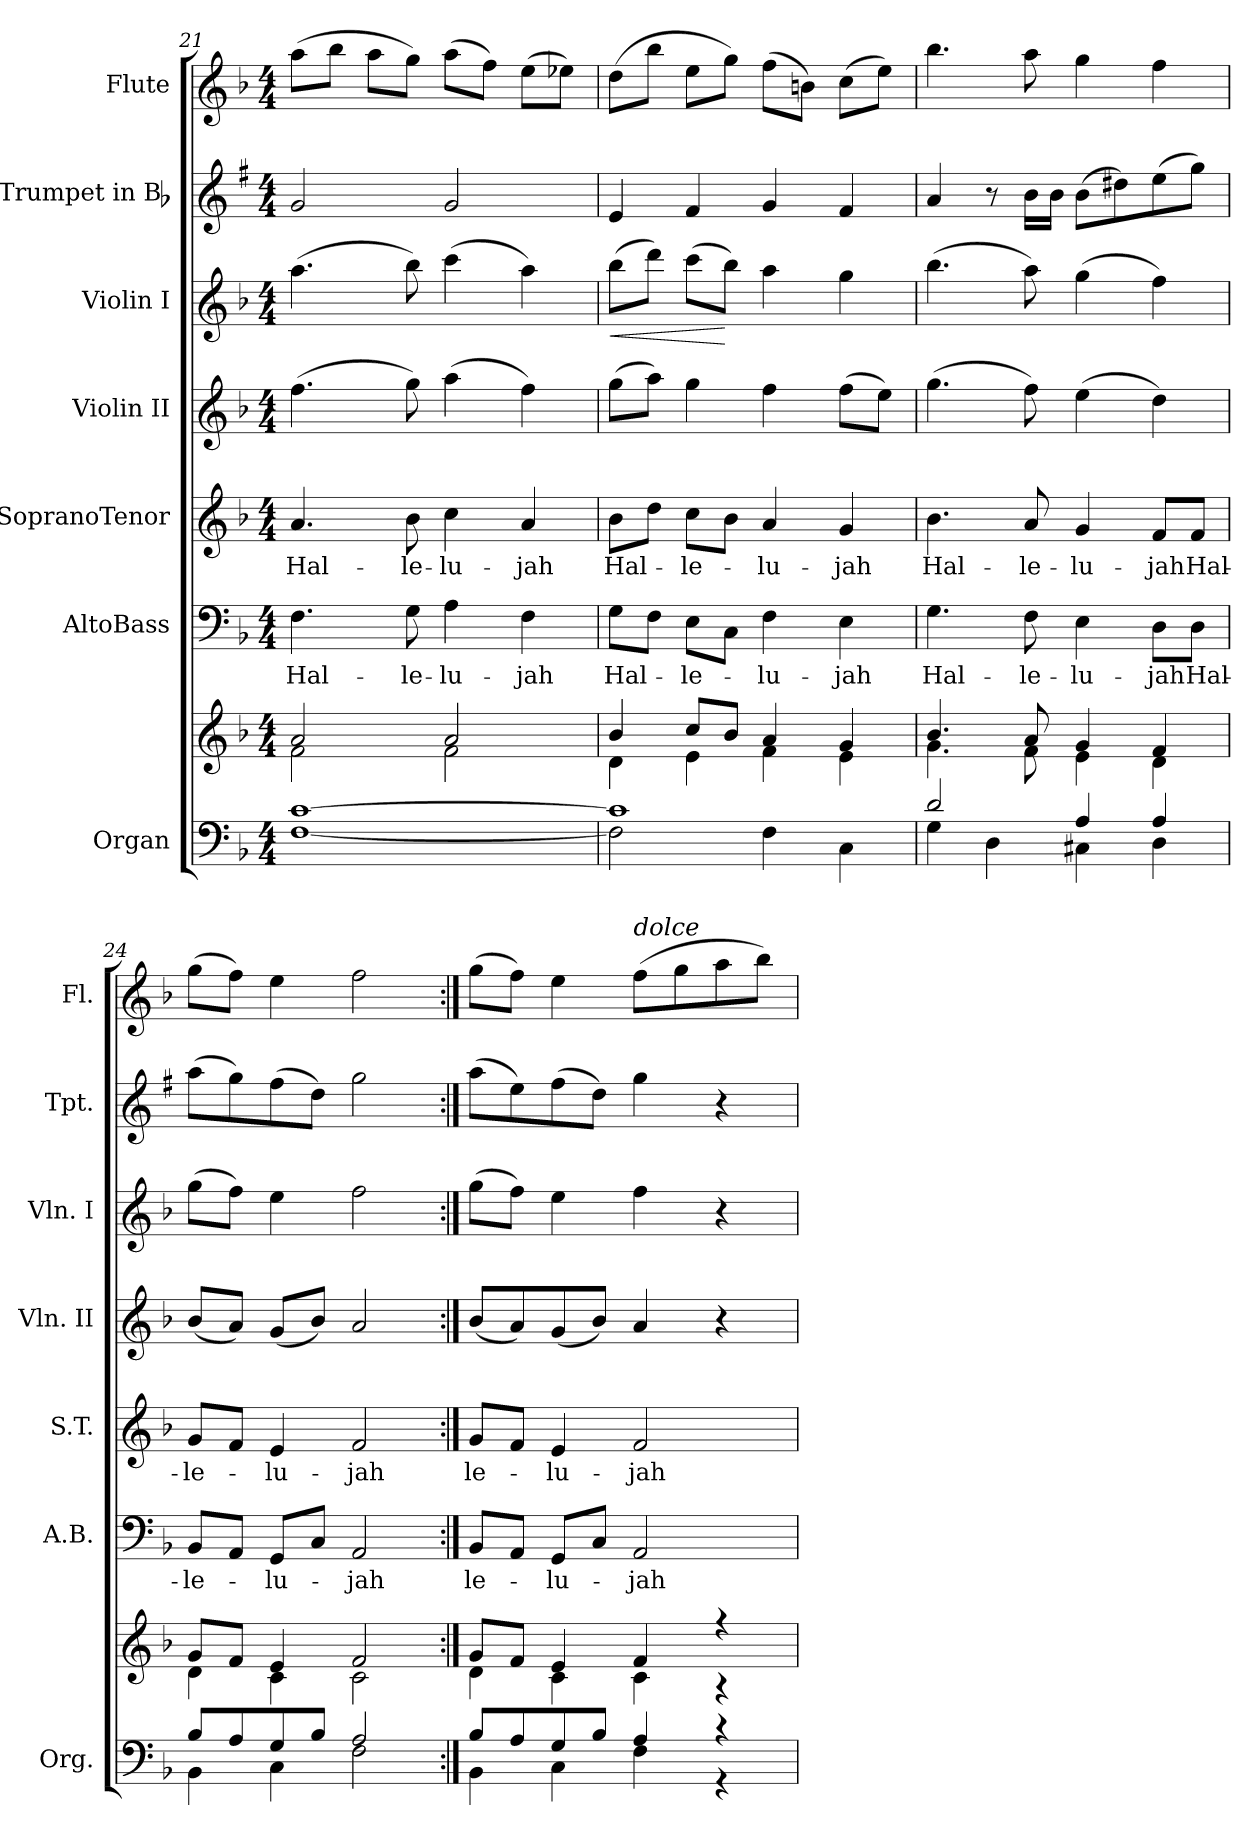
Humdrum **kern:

**kern	**kern	**kern	**text	**kern	**text	**kern	**kern	**dynam	**kern	**kern
*part7	*part7	*part6	*part6	*part5	*part5	*part4	*part3	*part3	*part2	*part1
*staff8	*staff7	*staff6	*staff6	*staff5	*staff5	*staff4	*staff3	*staff3	*staff2	*staff1
*I"Organ	*	*I"AltoBass	*	*I"SopranoTenor	*	*I"Violin II	*I"Violin I	*	*I"Trumpet in Bb	*I"Flute
*I'Org.	*	*I'A.B.	*	*I'S.T.	*	*I'Vln. II	*I'Vln. I	*	*I'Tpt.	*I'Fl.
!!LO:PB:g=z
*clefF4	*clefG2	*clefF4	*	*clefG2	*	*clefG2	*clefG2	*	*clefG2	*clefG2
*	*	*	*	*	*	*	*	*	*ITrd1c2	*
*k[b-]	*k[b-]	*k[b-]	*	*k[b-]	*	*k[b-]	*k[b-]	*	*k[b-]	*k[b-]
*F:	*F:	*F:	*	*F:	*	*F:	*F:	*	*F:	*F:
*M4/4	*M4/4	*M4/4	*	*M4/4	*	*M4/4	*M4/4	*	*M4/4	*M4/4
=21	=21	=21	=21	=21	=21	=21	=21	=21	=21	=21
*^	*^	*	*	*	*	*	*	*	*	*^
[>1c	[>1F	2a/	2f\	4.F\	Hal-	4.a/	Hal-	(>4.ff\	(>4.aa\	.	2f/	(>8aa\L	2ryy
.	.	.	.	.	.	.	.	.	.	.	.	8bb-\J	.
.	.	.	.	.	.	.	.	.	.	.	.	8aa\L	.
.	.	.	.	8G\	-le-	8b-\	-le-	8gg\)	8bb-\)	.	.	8gg\J)	.
.	.	2a/	2f\	4A\	-lu-	4cc\	-lu-	(>4aa\	(>4ccc\	.	2f/	(>8aa\L	2ryy
.	.	.	.	.	.	.	.	.	.	.	.	8ff\J)	.
.	.	.	.	4F\	-jah	4a/	-jah	4ff\)	4aa\)	.	.	(>8ee\L	.
.	.	.	.	.	.	.	.	.	.	.	.	8ee-X\J)	.
*	*	*	*	*	*	*	*	*	*	*	*	*v	*v
=22	=22	=22	=22	=22	=22	=22	=22	=22	=22	=22	=22	=22
!	!	!	!	!	!	!	!	!	!	!LO:HP:b	!	!
1c]	2F\]	4b-/	4d\	8G\L	Hal-	8b-\L	Hal-	(>8gg\L	(>8bb-\L	<	4d/	(>8dd\L
.	.	.	.	8F\J	.	8dd\J	.	8aa\J)	8ddd\J)	.	.	8bb-\J
.	.	8cc/L	4e\	8E\L	-le-	8cc\L	-le-	4gg\	(>8ccc\L	.	4e/	8ee\L
.	.	8b-/J	.	8C\J	.	8b-\J	.	.	8bb-\J)	[	.	8gg\J)
.	4F\	4a/	4f\	4F\	-lu-	4a/	-lu-	4ff\	4aa\	.	4f/	(>8ff\L
.	.	.	.	.	.	.	.	.	.	.	.	8bn\J)
.	4C\	4g/	4e\	4E\	-jah	4g/	-jah	(>8ff\L	4gg\	.	4e/	(>8cc\L
.	.	.	.	.	.	.	.	8ee\J)	.	.	.	8ee\J)
=23	=23	=23	=23	=23	=23	=23	=23	=23	=23	=23	=23	=23
2d/	4G\	4.b-/	4.g\	4.G\	Hal-	4.b-\	Hal-	(>4.gg\	(>4.bb-\	.	4g/	4.bb-\
.	4D\	.	.	.	.	.	.	.	.	.	8r	.
.	.	8a/	8f\	8F\	-le-	8a/	-le-	8ff\)	8aa\)	.	16a\LL	8aa\
.	.	.	.	.	.	.	.	.	.	.	16a\JJ	.
4A/	4C#X\	4g/	4e\	4E\	-lu-	4g/	-lu-	(>4ee\	(>4gg\	.	(>8a\L	4gg\
.	.	.	.	.	.	.	.	.	.	.	8cc#X\)	.
4A/	4D\	4f/	4d\	8D\L	-jah	8f/L	-jah	4dd\)	4ff\)	.	(>8dd\	4ff\
.	.	.	.	8D\J	Hal-	8f/J	Hal-	.	.	.	8ff\J)	.
=24	=24	=24	=24	=24	=24	=24	=24	=24	=24	=24	=24	=24
8B-/L	4BB-\	8g/L	4d\	8BB-/L	-le-	8g/L	-le-	(<8b-/L	(>8gg\L	.	(>8gg\L	(>8gg\L
8A/	.	8f/J	.	8AA/J	.	8f/J	.	8a/J)	8ff\J)	.	8ff\)	8ff\J)
8G/	4C\	4e/	4c\	8GG/L	-lu-	4e/	-lu-	(<8g/L	4ee\	.	(>8ee\	4ee\
8B-/J	.	.	.	8C/J	.	.	.	8b-/J)	.	.	8cc\J)	.
2A/	2F\	2f/	2c\	2AA/	-jah	2f/	-jah	2a/	2ff\	.	2ff\	2ff\
!!LO:PB:g=z
=25:|!	=25:|!	=25:|!	=25:|!	=25:|!	=25:|!	=25:|!	=25:|!	=25:|!	=25:|!	=25:|!	=25:|!	=25:|!
8B-/L	4BB-\	8g/L	4d\	8BB-/L	le-	8g/L	le-	(<8b-/L	(>8gg\L	.	(>8gg\L	(>8gg\L
8A/	.	8f/J	.	8AA/J	.	8f/J	.	8a/)	8ff\J)	.	8dd\)	8ff\J)
8G/	4C\	4e/	4c\	8GG/L	-lu-	4e/	-lu-	(<8g/	4ee\	.	(>8ee\	4ee\
8B-/J	.	.	.	8C/J	.	.	.	8b-/J)	.	.	8cc\J)	.
!	!	!	!	!	!	!	!	!	!	!	!	!LO:TX:i:t=dolce
4A/	4F\	4f/	4c\	2AA/	-jah	2f/	-jah	4a/	4ff\	.	4ff\	(>8ff\L
.	.	.	.	.	.	.	.	.	.	.	.	8gg\
4r	4r	4r	4r	.	.	.	.	4r	4r	.	4r	8aa\
.	.	.	.	.	.	.	.	.	.	.	.	8bb-\J)
*v	*v	*	*	*	*	*	*	*	*	*	*	*
*	*v	*v	*	*	*	*	*	*	*	*	*
=	=	=	=	=	=	=	=	=	=	=
*-	*-	*-	*-	*-	*-	*-	*-	*-	*-	*-
